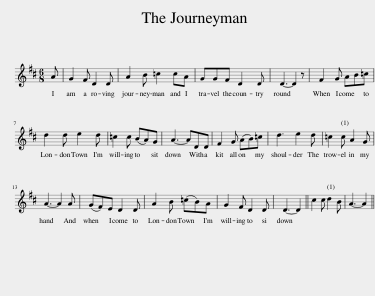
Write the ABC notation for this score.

X:1
L:1/8
M:6/8
I:linebreak $
K:D
V:1 treble
V:1
 A | G2 F D2 D | A2 B =c2 cA | GGF D2 D | D3- D2 z | %5
 F2 G AB=c |$ d2 d e2 d | =c2 c (BA)G | A3- ADD | F2 G (AB)=c | %10
 d3 e2 d | =c2 c A2 G |$ A3- A2 A | (GF)E D2 D | A2 B (=cB)A | %15
 G2 F D2 D | D3- D2 || c2 c d2 B | A3- A2 || %19
